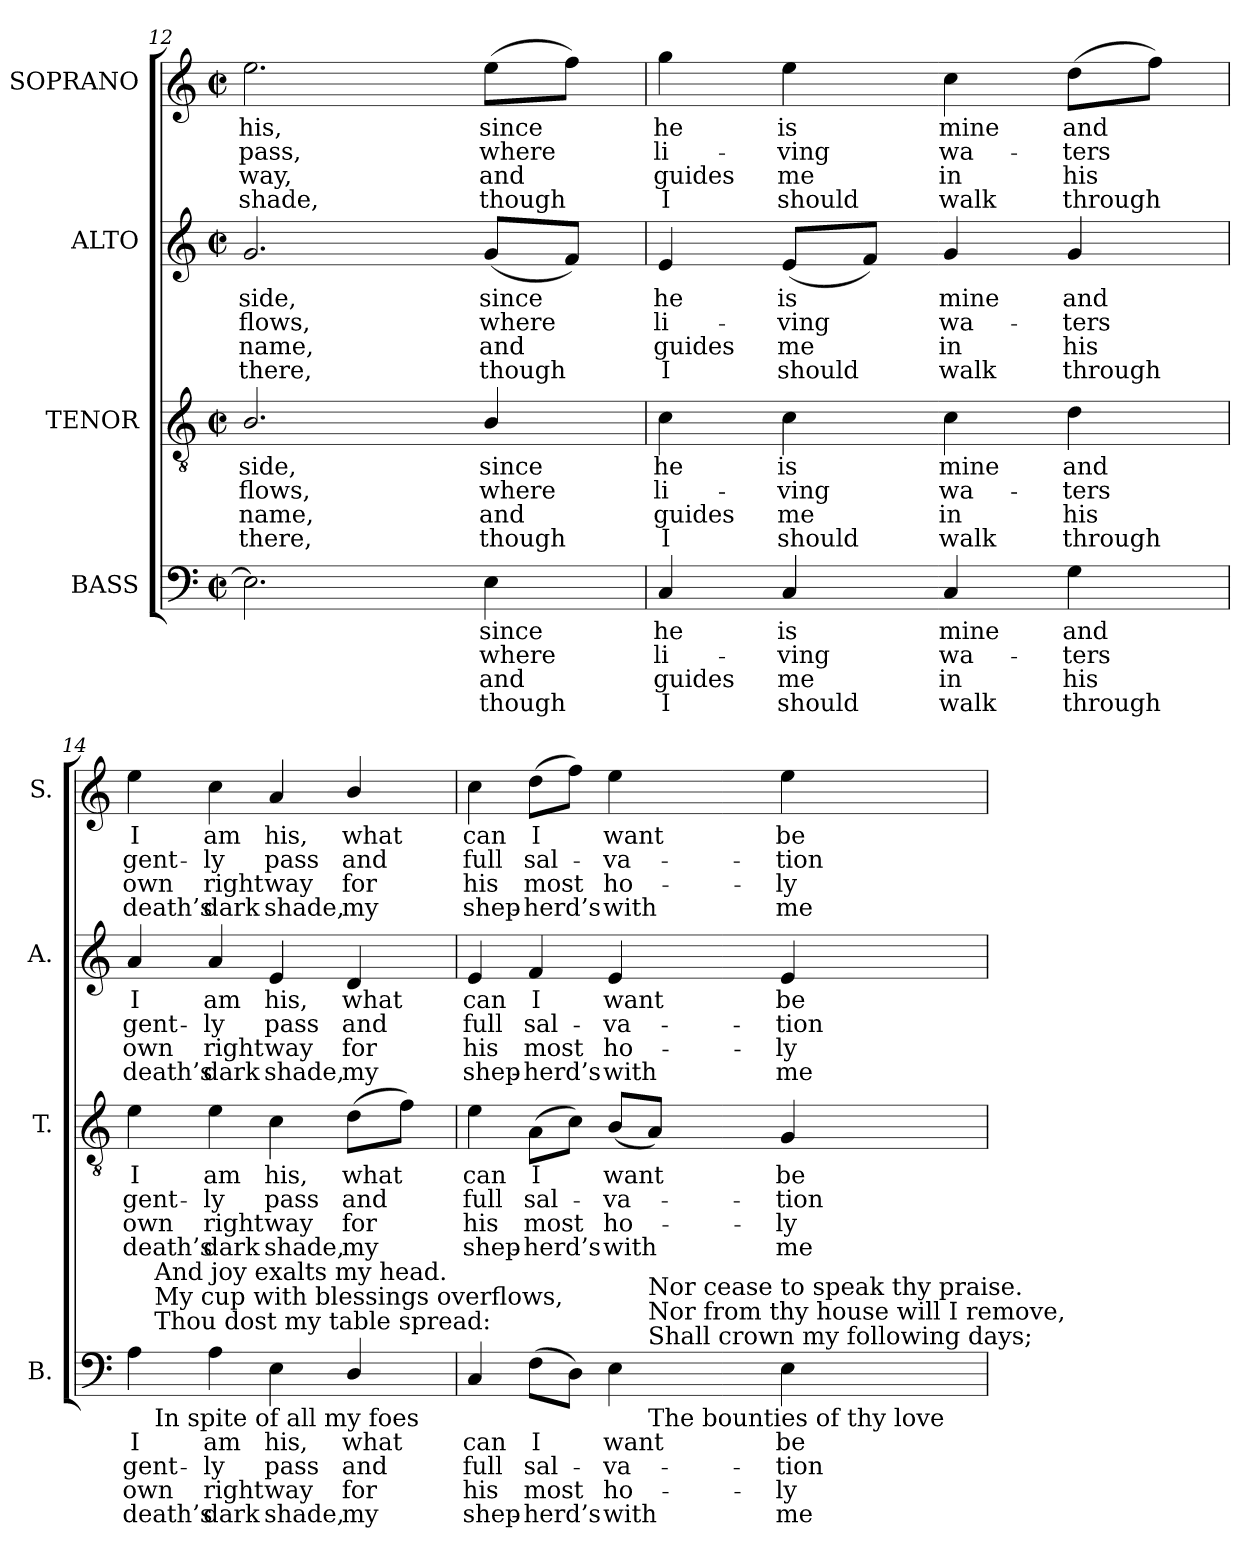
**kern	**text	**text	**text	**text	**kern	**text	**text	**text	**text	**kern	**text	**text	**text	**text	**kern	**text	**text	**text	**text
*part4	*part4	*part4	*part4	*part4	*part3	*part3	*part3	*part3	*part3	*part2	*part2	*part2	*part2	*part2	*part1	*part1	*part1	*part1	*part1
*staff4	*staff4	*staff4	*staff4	*staff4	*staff3	*staff3	*staff3	*staff3	*staff3	*staff2	*staff2	*staff2	*staff2	*staff2	*staff1	*staff1	*staff1	*staff1	*staff1
*I"BASS	*	*	*	*	*I"TENOR	*	*	*	*	*I"ALTO	*	*	*	*	*I"SOPRANO	*	*	*	*
*I'B.	*	*	*	*	*I'T.	*	*	*	*	*I'A.	*	*	*	*	*I'S.	*	*	*	*
*clefF4	*	*	*	*	*clefGv2	*	*	*	*	*clefG2	*	*	*	*	*clefG2	*	*	*	*
*	*	*	*	*	*ITrd7c12	*	*	*	*	*	*	*	*	*	*	*	*	*	*
*k[]	*	*	*	*	*k[]	*	*	*	*	*k[]	*	*	*	*	*k[]	*	*	*	*
*a:	*	*	*	*	*a:	*	*	*	*	*a:	*	*	*	*	*a:	*	*	*	*
*M2/2	*	*	*	*	*M2/2	*	*	*	*	*M2/2	*	*	*	*	*M2/2	*	*	*	*
*met(c|)	*	*	*	*	*met(c|)	*	*	*	*	*met(c|)	*	*	*	*	*met(c|)	*	*	*	*
=12	=12	=12	=12	=12	=12	=12	=12	=12	=12	=12	=12	=12	=12	=12	=12	=12	=12	=12	=12
!	!	!	!	!	!	!LO:LY:b:color=#000000	!LO:LY:b:color=#000000	!LO:LY:b:color=#000000	!LO:LY:b:color=#000000	!	!	!	!	!	!	!	!	!	!
!	!	!	!	!	!	!	!	!	!	!	!LO:LY:b:color=#000000	!LO:LY:b:color=#000000	!LO:LY:b:color=#000000	!LO:LY:b:color=#000000	!	!	!	!	!
!	!	!	!	!	!	!	!	!	!	!	!	!	!	!	!	!LO:LY:b:color=#000000	!LO:LY:b:color=#000000	!LO:LY:b:color=#000000	!LO:LY:b:color=#000000
2.Ei\]	.	.	.	.	2.BBi/	-side,	flows,	name,	there,	2.gi/	-side,	flows,	name,	there,	2.eei\	his,	pass,	way,	shade,
!	!LO:LY:b:color=#000000	!LO:LY:b:color=#000000	!LO:LY:b:color=#000000	!LO:LY:b:color=#000000	!	!	!	!	!	!	!	!	!	!	!	!	!	!	!
!	!	!	!	!	!	!LO:LY:b:color=#000000	!LO:LY:b:color=#000000	!LO:LY:b:color=#000000	!LO:LY:b:color=#000000	!	!	!	!	!	!	!	!	!	!
!	!	!	!	!	!	!	!	!	!	!	!LO:LY:b:color=#000000	!LO:LY:b:color=#000000	!LO:LY:b:color=#000000	!LO:LY:b:color=#000000	!	!	!	!	!
!	!	!	!	!	!	!	!	!	!	!	!	!	!	!	!	!LO:LY:b:color=#000000	!LO:LY:b:color=#000000	!LO:LY:b:color=#000000	!LO:LY:b:color=#000000
4Ei\	since	where	and	though	4BBi/	since	where	and	though	(8gi/L	since	where	and	though	(8eei\L	since	where	and	though
.	.	.	.	.	.	.	.	.	.	8fi/J)	.	.	.	.	8ffi\J)	.	.	.	.
=13	=13	=13	=13	=13	=13	=13	=13	=13	=13	=13	=13	=13	=13	=13	=13	=13	=13	=13	=13
!	!LO:LY:b:color=#000000	!LO:LY:b:color=#000000	!LO:LY:b:color=#000000	!LO:LY:b:color=#000000	!	!	!	!	!	!	!	!	!	!	!	!	!	!	!
!	!	!	!	!	!	!LO:LY:b:color=#000000	!LO:LY:b:color=#000000	!LO:LY:b:color=#000000	!LO:LY:b:color=#000000	!	!	!	!	!	!	!	!	!	!
!	!	!	!	!	!	!	!	!	!	!	!LO:LY:b:color=#000000	!LO:LY:b:color=#000000	!LO:LY:b:color=#000000	!LO:LY:b:color=#000000	!	!	!	!	!
!	!	!	!	!	!	!	!	!	!	!	!	!	!	!	!	!LO:LY:b:color=#000000	!LO:LY:b:color=#000000	!LO:LY:b:color=#000000	!LO:LY:b:color=#000000
4Ci/	he	li-	guides	I	4Ci\	he	li-	guides	I	4ei/	he	li-	guides	I	4ggi\	he	li-	guides	I
!	!LO:LY:b:color=#000000	!LO:LY:b:color=#000000	!LO:LY:b:color=#000000	!LO:LY:b:color=#000000	!	!	!	!	!	!	!	!	!	!	!	!	!	!	!
!	!	!	!	!	!	!LO:LY:b:color=#000000	!LO:LY:b:color=#000000	!LO:LY:b:color=#000000	!LO:LY:b:color=#000000	!	!	!	!	!	!	!	!	!	!
!	!	!	!	!	!	!	!	!	!	!	!LO:LY:b:color=#000000	!LO:LY:b:color=#000000	!LO:LY:b:color=#000000	!LO:LY:b:color=#000000	!	!	!	!	!
!	!	!	!	!	!	!	!	!	!	!	!	!	!	!	!	!LO:LY:b:color=#000000	!LO:LY:b:color=#000000	!LO:LY:b:color=#000000	!LO:LY:b:color=#000000
4Ci/	is	-ving	me	should	4Ci\	is	-ving	me	should	(8ei/L	is	-ving	me	should	4eei\	is	-ving	me	should
.	.	.	.	.	.	.	.	.	.	8fi/J)	.	.	.	.	.	.	.	.	.
!	!LO:LY:b:color=#000000	!LO:LY:b:color=#000000	!LO:LY:b:color=#000000	!LO:LY:b:color=#000000	!	!	!	!	!	!	!	!	!	!	!	!	!	!	!
!	!	!	!	!	!	!LO:LY:b:color=#000000	!LO:LY:b:color=#000000	!LO:LY:b:color=#000000	!LO:LY:b:color=#000000	!	!	!	!	!	!	!	!	!	!
!	!	!	!	!	!	!	!	!	!	!	!LO:LY:b:color=#000000	!LO:LY:b:color=#000000	!LO:LY:b:color=#000000	!LO:LY:b:color=#000000	!	!	!	!	!
!	!	!	!	!	!	!	!	!	!	!	!	!	!	!	!	!LO:LY:b:color=#000000	!LO:LY:b:color=#000000	!LO:LY:b:color=#000000	!LO:LY:b:color=#000000
4Ci/	mine	wa-	in	walk	4Ci\	mine	wa-	in	walk	4gi/	mine	wa-	in	walk	4cci\	mine	wa-	in	walk
!	!LO:LY:b:color=#000000	!LO:LY:b:color=#000000	!LO:LY:b:color=#000000	!LO:LY:b:color=#000000	!	!	!	!	!	!	!	!	!	!	!	!	!	!	!
!	!	!	!	!	!	!LO:LY:b:color=#000000	!LO:LY:b:color=#000000	!LO:LY:b:color=#000000	!LO:LY:b:color=#000000	!	!	!	!	!	!	!	!	!	!
!	!	!	!	!	!	!	!	!	!	!	!LO:LY:b:color=#000000	!LO:LY:b:color=#000000	!LO:LY:b:color=#000000	!LO:LY:b:color=#000000	!	!	!	!	!
!	!	!	!	!	!	!	!	!	!	!	!	!	!	!	!	!LO:LY:b:color=#000000	!LO:LY:b:color=#000000	!LO:LY:b:color=#000000	!LO:LY:b:color=#000000
4Gi\	and	-ters	his	through	4Di\	and	-ters	his	through	4gi/	and	-ters	his	through	(8ddi\L	and	-ters	his	through
.	.	.	.	.	.	.	.	.	.	.	.	.	.	.	8ffi\J)	.	.	.	.
!!LO:LB:g=z
=14	=14	=14	=14	=14	=14	=14	=14	=14	=14	=14	=14	=14	=14	=14	=14	=14	=14	=14	=14
!	!LO:LY:b:color=#000000	!LO:LY:b:color=#000000	!LO:LY:b:color=#000000	!LO:LY:b:color=#000000	!	!	!	!	!	!	!	!	!	!	!	!	!	!	!
!	!	!	!	!	!	!LO:LY:b:color=#000000	!LO:LY:b:color=#000000	!LO:LY:b:color=#000000	!LO:LY:b:color=#000000	!	!	!	!	!	!	!	!	!	!
!	!	!	!	!	!	!	!	!	!	!	!LO:LY:b:color=#000000	!LO:LY:b:color=#000000	!LO:LY:b:color=#000000	!LO:LY:b:color=#000000	!	!	!	!	!
!	!	!	!	!	!	!	!	!	!	!	!	!	!	!	!	!LO:LY:b:color=#000000	!LO:LY:b:color=#000000	!LO:LY:b:color=#000000	!LO:LY:b:color=#000000
*^	*	*	*	*	*	*	*	*	*	*	*	*	*	*	*	*	*	*	*
4Ai\	32...ryy	I	gent-	own	death’s	4Ei\	I	gent-	own	death’s	4ai/	I	gent-	own	death’s	4eei\	I	gent-	own	death’s
!	!LO:TX:b:t=In spite of all my foes	!	!	!	!	!	!	!	!	!	!	!	!	!	!	!	!	!	!	!
!	!LO:TX:t=Thou dost my table spread&colon;	!	!	!	!	!	!	!	!	!	!	!	!	!	!	!	!	!	!	!
!	!LO:TX:t=My cup with blessings overflows,	!	!	!	!	!	!	!	!	!	!	!	!	!	!	!	!	!	!	!
!	!LO:TX:t=And joy exalts my head.	!	!	!	!	!	!	!	!	!	!	!	!	!	!	!	!	!	!	!
.	2ryy	.	.	.	.	.	.	.	.	.	.	.	.	.	.	.	.	.	.	.
!	!	!LO:LY:b:color=#000000	!LO:LY:b:color=#000000	!LO:LY:b:color=#000000	!LO:LY:b:color=#000000	!	!	!	!	!	!	!	!	!	!	!	!	!	!	!
!	!	!	!	!	!	!	!LO:LY:b:color=#000000	!LO:LY:b:color=#000000	!LO:LY:b:color=#000000	!LO:LY:b:color=#000000	!	!	!	!	!	!	!	!	!	!
!	!	!	!	!	!	!	!	!	!	!	!	!LO:LY:b:color=#000000	!LO:LY:b:color=#000000	!LO:LY:b:color=#000000	!LO:LY:b:color=#000000	!	!	!	!	!
!	!	!	!	!	!	!	!	!	!	!	!	!	!	!	!	!	!LO:LY:b:color=#000000	!LO:LY:b:color=#000000	!LO:LY:b:color=#000000	!LO:LY:b:color=#000000
4Ai\	.	am	-ly	right	dark	4Ei\	am	-ly	right	dark	4ai/	am	-ly	right	dark	4cci\	am	-ly	right	dark
!	!	!LO:LY:b:color=#000000	!LO:LY:b:color=#000000	!LO:LY:b:color=#000000	!LO:LY:b:color=#000000	!	!	!	!	!	!	!	!	!	!	!	!	!	!	!
!	!	!	!	!	!	!	!LO:LY:b:color=#000000	!LO:LY:b:color=#000000	!LO:LY:b:color=#000000	!LO:LY:b:color=#000000	!	!	!	!	!	!	!	!	!	!
!	!	!	!	!	!	!	!	!	!	!	!	!LO:LY:b:color=#000000	!LO:LY:b:color=#000000	!LO:LY:b:color=#000000	!LO:LY:b:color=#000000	!	!	!	!	!
!	!	!	!	!	!	!	!	!	!	!	!	!	!	!	!	!	!LO:LY:b:color=#000000	!LO:LY:b:color=#000000	!LO:LY:b:color=#000000	!LO:LY:b:color=#000000
4Ei\	.	his,	pass	way	shade,	4Ci\	his,	pass	way	shade,	4ei/	his,	pass	way	shade,	4ai/	his,	pass	way	shade,
.	4ryy	.	.	.	.	.	.	.	.	.	.	.	.	.	.	.	.	.	.	.
!	!	!LO:LY:b:color=#000000	!LO:LY:b:color=#000000	!LO:LY:b:color=#000000	!LO:LY:b:color=#000000	!	!	!	!	!	!	!	!	!	!	!	!	!	!	!
!	!	!	!	!	!	!	!LO:LY:b:color=#000000	!LO:LY:b:color=#000000	!LO:LY:b:color=#000000	!LO:LY:b:color=#000000	!	!	!	!	!	!	!	!	!	!
!	!	!	!	!	!	!	!	!	!	!	!	!LO:LY:b:color=#000000	!LO:LY:b:color=#000000	!LO:LY:b:color=#000000	!LO:LY:b:color=#000000	!	!	!	!	!
!	!	!	!	!	!	!	!	!	!	!	!	!	!	!	!	!	!LO:LY:b:color=#000000	!LO:LY:b:color=#000000	!LO:LY:b:color=#000000	!LO:LY:b:color=#000000
4Di/	.	what	and	for	my	(8Di\L	what	and	for	my	4di/	what	and	for	my	4bi/	what	and	for	my
.	8ryy	.	.	.	.	.	.	.	.	.	.	.	.	.	.	.	.	.	.	.
.	.	.	.	.	.	8Fi\J)	.	.	.	.	.	.	.	.	.	.	.	.	.	.
.	16ryy	.	.	.	.	.	.	.	.	.	.	.	.	.	.	.	.	.	.	.
.	256ryy	.	.	.	.	.	.	.	.	.	.	.	.	.	.	.	.	.	.	.
=15	=15	=15	=15	=15	=15	=15	=15	=15	=15	=15	=15	=15	=15	=15	=15	=15	=15	=15	=15	=15
!	!	!LO:LY:b:color=#000000	!LO:LY:b:color=#000000	!LO:LY:b:color=#000000	!LO:LY:b:color=#000000	!	!	!	!	!	!	!	!	!	!	!	!	!	!	!
!	!	!	!	!	!	!	!LO:LY:b:color=#000000	!LO:LY:b:color=#000000	!LO:LY:b:color=#000000	!LO:LY:b:color=#000000	!	!	!	!	!	!	!	!	!	!
!	!	!	!	!	!	!	!	!	!	!	!	!LO:LY:b:color=#000000	!LO:LY:b:color=#000000	!LO:LY:b:color=#000000	!LO:LY:b:color=#000000	!	!	!	!	!
!	!	!	!	!	!	!	!	!	!	!	!	!	!	!	!	!	!LO:LY:b:color=#000000	!LO:LY:b:color=#000000	!LO:LY:b:color=#000000	!LO:LY:b:color=#000000
4Ci/	2ryy	can	full	his	shep-	4Ei\	can	full	his	shep-	4ei/	can	full	his	shep-	4cci\	can	full	his	shep-
!	!	!LO:LY:b:color=#000000	!LO:LY:b:color=#000000	!LO:LY:b:color=#000000	!LO:LY:b:color=#000000	!	!	!	!	!	!	!	!	!	!	!	!	!	!	!
!	!	!	!	!	!	!	!LO:LY:b:color=#000000	!LO:LY:b:color=#000000	!LO:LY:b:color=#000000	!LO:LY:b:color=#000000	!	!	!	!	!	!	!	!	!	!
!	!	!	!	!	!	!	!	!	!	!	!	!LO:LY:b:color=#000000	!LO:LY:b:color=#000000	!LO:LY:b:color=#000000	!LO:LY:b:color=#000000	!	!	!	!	!
!	!	!	!	!	!	!	!	!	!	!	!	!	!	!	!	!	!LO:LY:b:color=#000000	!LO:LY:b:color=#000000	!LO:LY:b:color=#000000	!LO:LY:b:color=#000000
(8Fi\L	.	I	sal-	-most	herd’s	(8AAi\L	I	sal-	-most	herd’s	4fi/	I	sal-	-most	herd’s	(8ddi\L	I	sal-	-most	herd’s
8Di\J)	.	.	.	.	.	8Ci\J)	.	.	.	.	.	.	.	.	.	8ffi\J)	.	.	.	.
!	!	!LO:LY:b:color=#000000	!LO:LY:b:color=#000000	!LO:LY:b:color=#000000	!LO:LY:b:color=#000000	!	!	!	!	!	!	!	!	!	!	!	!	!	!	!
!	!	!	!	!	!	!	!LO:LY:b:color=#000000	!LO:LY:b:color=#000000	!LO:LY:b:color=#000000	!LO:LY:b:color=#000000	!	!	!	!	!	!	!	!	!	!
!	!	!	!	!	!	!	!	!	!	!	!	!LO:LY:b:color=#000000	!LO:LY:b:color=#000000	!LO:LY:b:color=#000000	!LO:LY:b:color=#000000	!	!	!	!	!
!	!	!	!	!	!	!	!	!	!	!	!	!	!	!	!	!	!LO:LY:b:color=#000000	!LO:LY:b:color=#000000	!LO:LY:b:color=#000000	!LO:LY:b:color=#000000
4Ei\	8ryy	want	-va-	ho-	-with	(8BBi/L	want	-va-	ho-	-with	4ei/	want	-va-	ho-	-with	4eei\	want	-va-	ho-	-with
!	!LO:TX:b:t=The bounties of thy love	!	!	!	!	!	!	!	!	!	!	!	!	!	!	!	!	!	!	!
!	!LO:TX:t=Shall crown my following days;	!	!	!	!	!	!	!	!	!	!	!	!	!	!	!	!	!	!	!
!	!LO:TX:t=Nor from thy house will I remove,	!	!	!	!	!	!	!	!	!	!	!	!	!	!	!	!	!	!	!
!	!LO:TX:t=Nor cease to speak thy praise.	!	!	!	!	!	!	!	!	!	!	!	!	!	!	!	!	!	!	!
.	4.ryy	.	.	.	.	8AAi/J)	.	.	.	.	.	.	.	.	.	.	.	.	.	.
!	!	!LO:LY:b:color=#000000	!LO:LY:b:color=#000000	!LO:LY:b:color=#000000	!LO:LY:b:color=#000000	!	!	!	!	!	!	!	!	!	!	!	!	!	!	!
!	!	!	!	!	!	!	!LO:LY:b:color=#000000	!LO:LY:b:color=#000000	!LO:LY:b:color=#000000	!LO:LY:b:color=#000000	!	!	!	!	!	!	!	!	!	!
!	!	!	!	!	!	!	!	!	!	!	!	!LO:LY:b:color=#000000	!LO:LY:b:color=#000000	!LO:LY:b:color=#000000	!LO:LY:b:color=#000000	!	!	!	!	!
!	!	!	!	!	!	!	!	!	!	!	!	!	!	!	!	!	!LO:LY:b:color=#000000	!LO:LY:b:color=#000000	!LO:LY:b:color=#000000	!LO:LY:b:color=#000000
4Ei\	.	be-	-tion	ly	me	4GGi/	be-	-tion	ly	me	4ei/	be-	-tion	ly	me	4eei\	be-	-tion	ly	me
*v	*v	*	*	*	*	*	*	*	*	*	*	*	*	*	*	*	*	*	*	*
=	=	=	=	=	=	=	=	=	=	=	=	=	=	=	=	=	=	=	=
*-	*-	*-	*-	*-	*-	*-	*-	*-	*-	*-	*-	*-	*-	*-	*-	*-	*-	*-	*-
